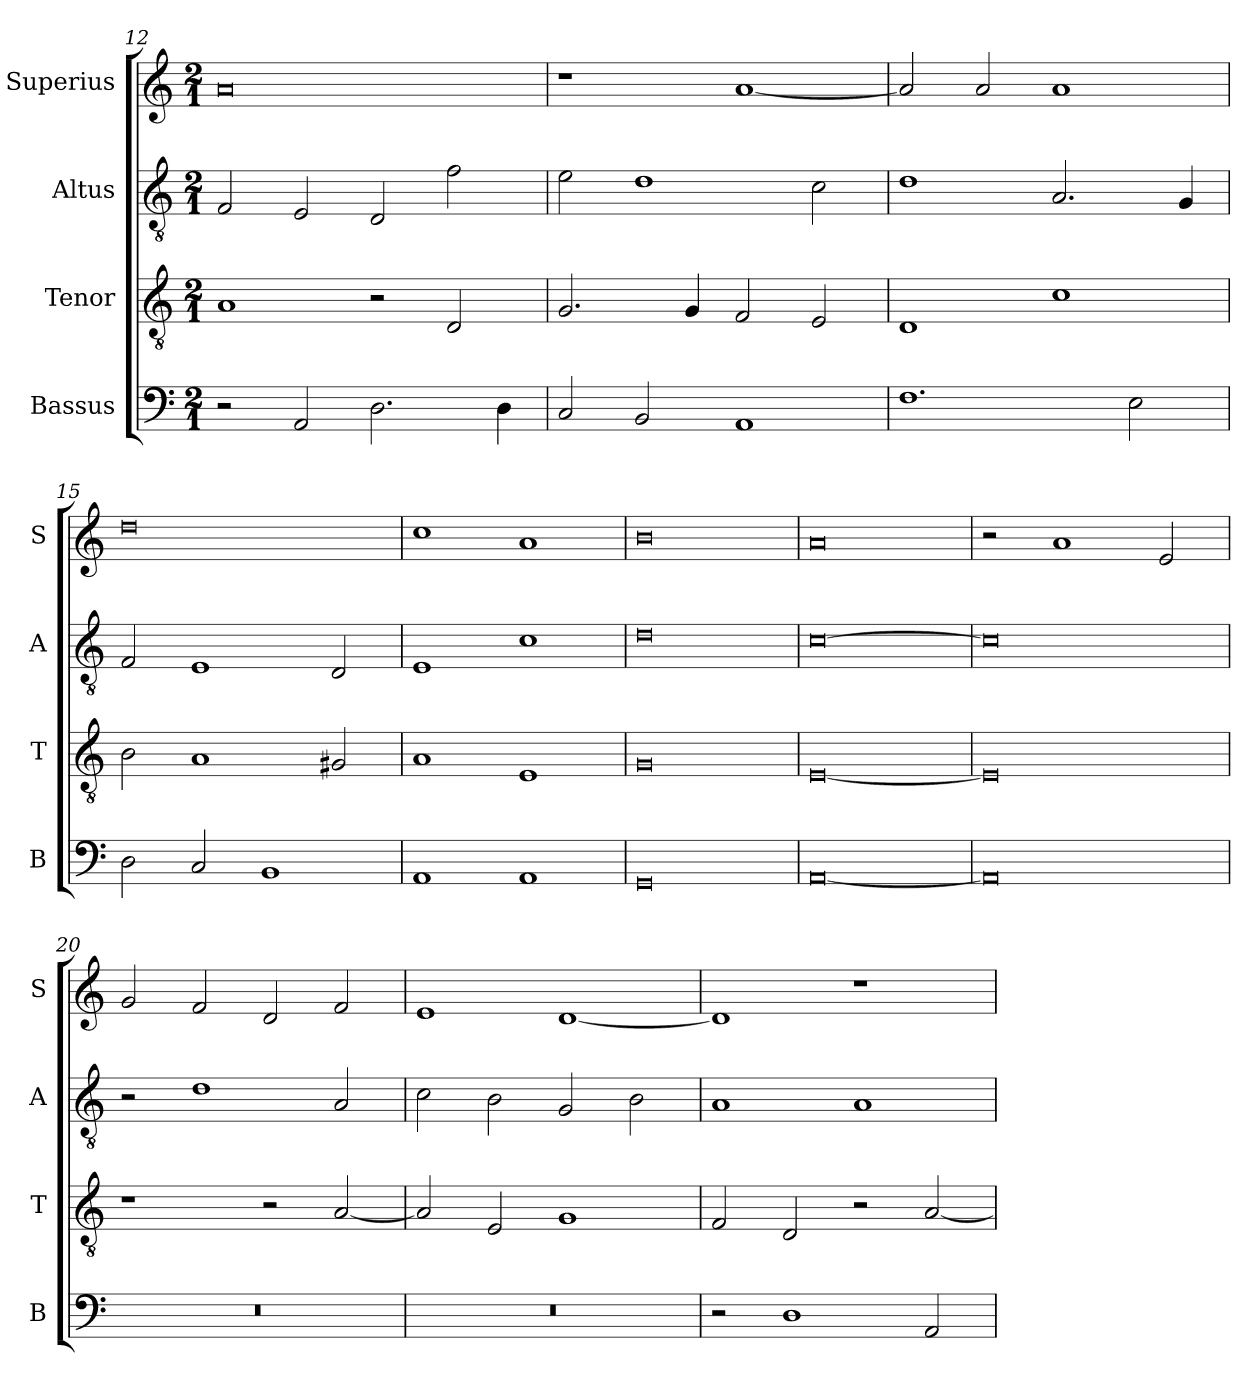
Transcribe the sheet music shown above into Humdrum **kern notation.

**kern	**kern	**kern	**kern
*part4	*part3	*part2	*part1
*staff4	*staff3	*staff2	*staff1
*I"Bassus	*I"Tenor	*I"Altus	*I"Superius
*I'B	*I'T	*I'A	*I'S
*clefF4	*clefGv2	*clefGv2	*clefG2
*k[]	*k[]	*k[]	*k[]
*C:	*C:	*C:	*C:
*M2/1	*M2/1	*M2/1	*M2/1
=12	=12	=12	=12
2r	1A	2F	0a
2AA	.	2E	.
2.D	2r	2D	.
.	2D	2f	.
4D	.	.	.
=13	=13	=13	=13
2C	2.G	2e	1r
2BB	.	1d	.
.	4G	.	.
1AA	2F	.	[1a
.	2E	2c	.
=14	=14	=14	=14
1.F	1D	1d	2a]
.	.	.	2a
.	1c	2.A	1a
2E	.	.	.
.	.	4G	.
=15	=15	=15	=15
2D	2B	2F	0dd
2C	1A	1E	.
1BB	.	.	.
.	2G#X	2D	.
=16	=16	=16	=16
1AA	1A	1E	1cc
1AA	1E	1c	1a
=17	=17	=17	=17
0GG	0G	0d	0b
=18	=18	=18	=18
[0AA	[0E	[0c	0a
=19	=19	=19	=19
0AA]	0E]	0c]	2r
.	.	.	1a
.	.	.	2e
=20	=20	=20	=20
0r	1r	2r	2g
.	.	1d	2f
.	2r	.	2d
.	[2A	2A	2f
=21	=21	=21	=21
0r	2A]	2c	1e
.	2E	2B	.
.	1G	2G	[1d
.	.	2B	.
=22	=22	=22	=22
2r	2F	1A	1d]
1D	2D	.	.
.	2r	1A	1r
2AA	[2A	.	.
=	=	=	=
*-	*-	*-	*-
